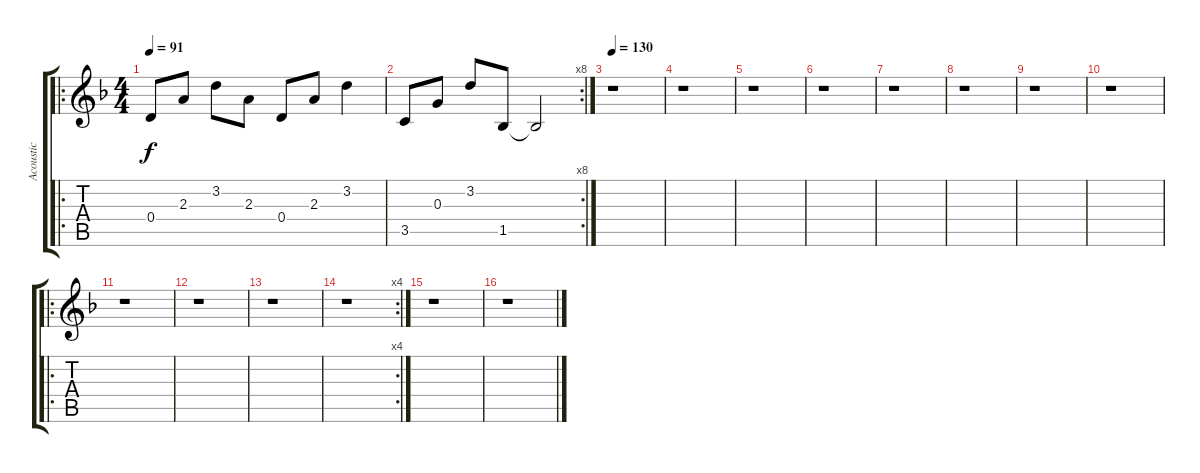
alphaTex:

\track ("Acoustic" "Acoustic") {instrument acousticguitarsteel}
\staff {score tabs}
\tuning (E4 B3 G3 D3 A2 E2) {hide}
\ro
\ts (4 4)
\tempo 91
\clef g2
\ks f
0.4.8{dy f instrument acousticguitarsteel} 2.3.8 3.2.8 2.3.8 0.4.8 2.3.8 3.2.4 |
\rc 8
3.5.8 0.3.8 3.2.8 1.5.8 1.5{t}.2 |
\tempo 130
r.1 |
r.1 |
r.1 |
r.1 |
r.1 |
r.1 |
r.1 |
r.1 |
\ro
r.1 |
r.1 |
r.1 |
\rc 4
r.1 |
r.1 |
r.1
